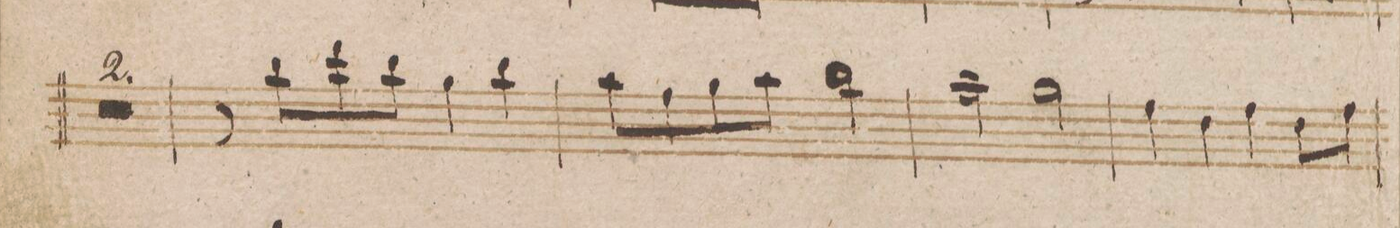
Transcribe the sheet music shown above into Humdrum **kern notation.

**kern	**dynam
*I"Clarinetto 1mo in B.	*
*clefG2	*
*k[b-]	*
*met(c)	*
*M4/4	*
0r	.
=230	=230
=231	=231
8r	.
8aa\L	.
8ccc\	.
8aa\J	.
4ff\	.
4aa\	.
=232	=232
8gg\L	.
8ee\	.
8ff\	.
8gg\J	.
2aa\	.
=233	=233
2gg\	.
2ff\	.
=234	=234
4ee\	.
4cc\	.
4ee\	.
8cc\L	.
8ee\J	.
=235	=235
*-	*-
